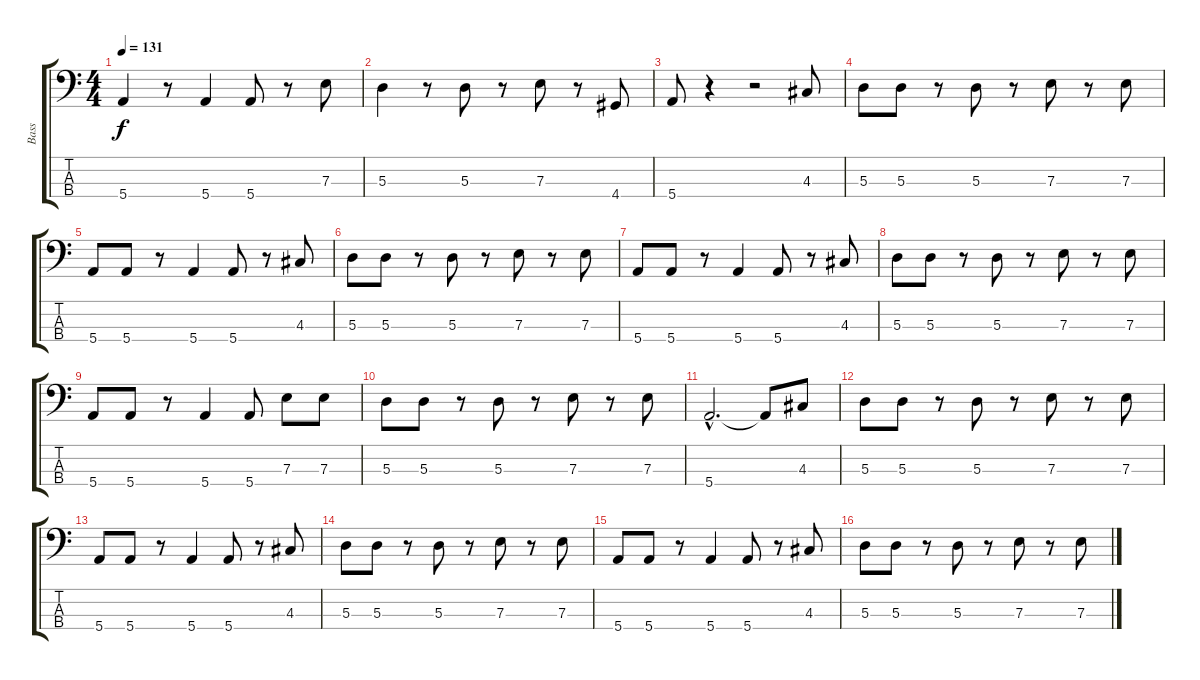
\track ("Bass" "Bass") {instrument electricbasspick}
\staff {score tabs}
\tuning (G2 D2 A1 E1) {hide}
\ts (4 4)
\tempo 131
\clef f4
\ks c
5.4.4{dy f} r.8 5.4.4 5.4.8 r.8 7.3.8 |
5.3.4 r.8 5.3.8 r.8 7.3.8 r.8 4.4.8 |
5.4.8 r.4 r.2 4.3.8 |
5.3.8 5.3.8 r.8 5.3.8 r.8 7.3.8 r.8 7.3.8 |
5.4.8 5.4.8 r.8 5.4.4 5.4.8 r.8 4.3.8 |
5.3.8 5.3.8 r.8 5.3.8 r.8 7.3.8 r.8 7.3.8 |
5.4.8 5.4.8 r.8 5.4.4 5.4.8 r.8 4.3.8 |
5.3.8 5.3.8 r.8 5.3.8 r.8 7.3.8 r.8 7.3.8 |
5.4.8 5.4.8 r.8 5.4.4 5.4.8 7.3.8 7.3.8 |
5.3.8 5.3.8 r.8 5.3.8 r.8 7.3.8 r.8 7.3.8 |
5.4{hac}.2{d} 5.4{t}.8 4.3.8 |
5.3.8 5.3.8 r.8 5.3.8 r.8 7.3.8 r.8 7.3.8 |
5.4.8 5.4.8 r.8 5.4.4 5.4.8 r.8 4.3.8 |
5.3.8 5.3.8 r.8 5.3.8 r.8 7.3.8 r.8 7.3.8 |
5.4.8 5.4.8 r.8 5.4.4 5.4.8 r.8 4.3.8 |
5.3.8 5.3.8 r.8 5.3.8 r.8 7.3.8 r.8 7.3.8
